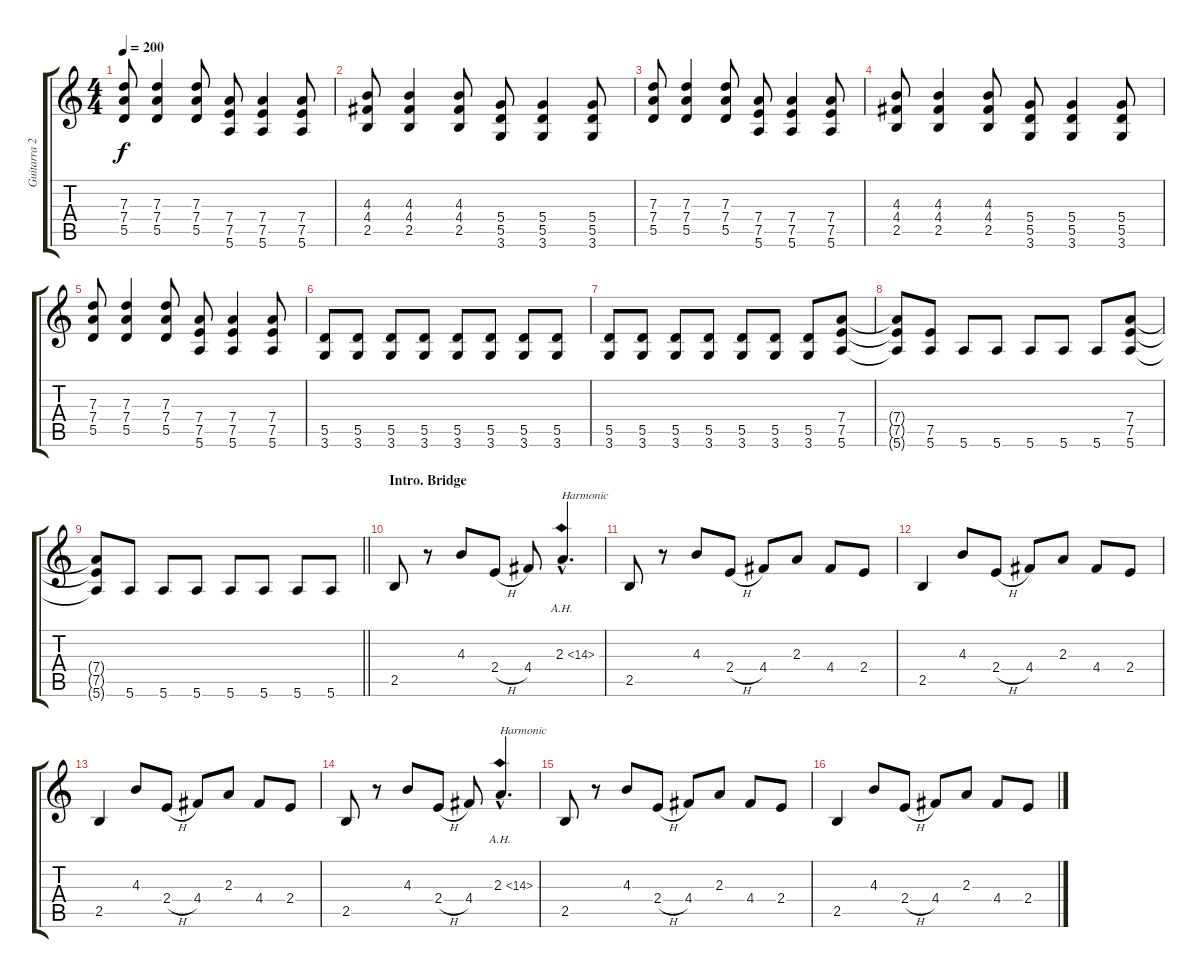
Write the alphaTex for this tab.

\track ("Guitarra 2 - Erik" "Guitarra 2") {instrument distortionguitar}
\staff {score tabs}
\tuning (E4 B3 G3 D3 A2 E2) {hide}
\ts (4 4)
\tempo 200
\clef g2
\ks c
(7.3 7.4 5.5).8{dy f} (7.3 7.4 5.5).4 (7.3 7.4 5.5).8 (7.4 7.5 5.6).8 (7.4 7.5 5.6).4 (7.4 7.5 5.6).8 |
(4.3 4.4 2.5).8 (4.3 4.4 2.5).4 (4.3 4.4 2.5).8 (5.4 5.5 3.6).8 (5.4 5.5 3.6).4 (5.4 5.5 3.6).8 |
(7.3 7.4 5.5).8 (7.3 7.4 5.5).4 (7.3 7.4 5.5).8 (7.4 7.5 5.6).8 (7.4 7.5 5.6).4 (7.4 7.5 5.6).8 |
(4.3 4.4 2.5).8 (4.3 4.4 2.5).4 (4.3 4.4 2.5).8 (5.4 5.5 3.6).8 (5.4 5.5 3.6).4 (5.4 5.5 3.6).8 |
(7.3 7.4 5.5).8 (7.3 7.4 5.5).4 (7.3 7.4 5.5).8 (7.4 7.5 5.6).8 (7.4 7.5 5.6).4 (7.4 7.5 5.6).8 |
(5.5 3.6).8 (5.5 3.6).8 (5.5 3.6).8 (5.5 3.6).8 (5.5 3.6).8 (5.5 3.6).8 (5.5 3.6).8 (5.5 3.6).8 |
(5.5 3.6).8 (5.5 3.6).8 (5.5 3.6).8 (5.5 3.6).8 (5.5 3.6).8 (5.5 3.6).8 (5.5 3.6).8 (7.4 7.5 5.6).8 |
(7.4{t} 7.5{t} 5.6{t}).8 (7.5 5.6).8 5.6.8 5.6.8 5.6.8 5.6.8 5.6.8 (7.4 7.5 5.6).8 |
\barLineRight lightlight
(7.4{t} 7.5{t} 5.6{t}).8 5.6.8 5.6.8 5.6.8 5.6.8 5.6.8 5.6.8 5.6.8 |
\section ("" "Intro. Bridge")
2.5.8{volume 15} r.8 4.3.8 2.4{h}.8 4.4.8 2.3{ah 12 hac}.4{d txt "Harmonic"} |
2.5.8 r.8 4.3.8 2.4{h}.8 4.4.8 2.3.8 4.4.8 2.4.8 |
2.5.4 4.3.8 2.4{h}.8 4.4.8 2.3.8 4.4.8 2.4.8 |
2.5.4 4.3.8 2.4{h}.8 4.4.8 2.3.8 4.4.8 2.4.8 |
2.5.8 r.8 4.3.8 2.4{h}.8 4.4.8 2.3{ah 12 hac}.4{d txt "Harmonic"} |
2.5.8 r.8 4.3.8 2.4{h}.8 4.4.8 2.3.8 4.4.8 2.4.8 |
2.5.4 4.3.8 2.4{h}.8 4.4.8 2.3.8 4.4.8 2.4.8
